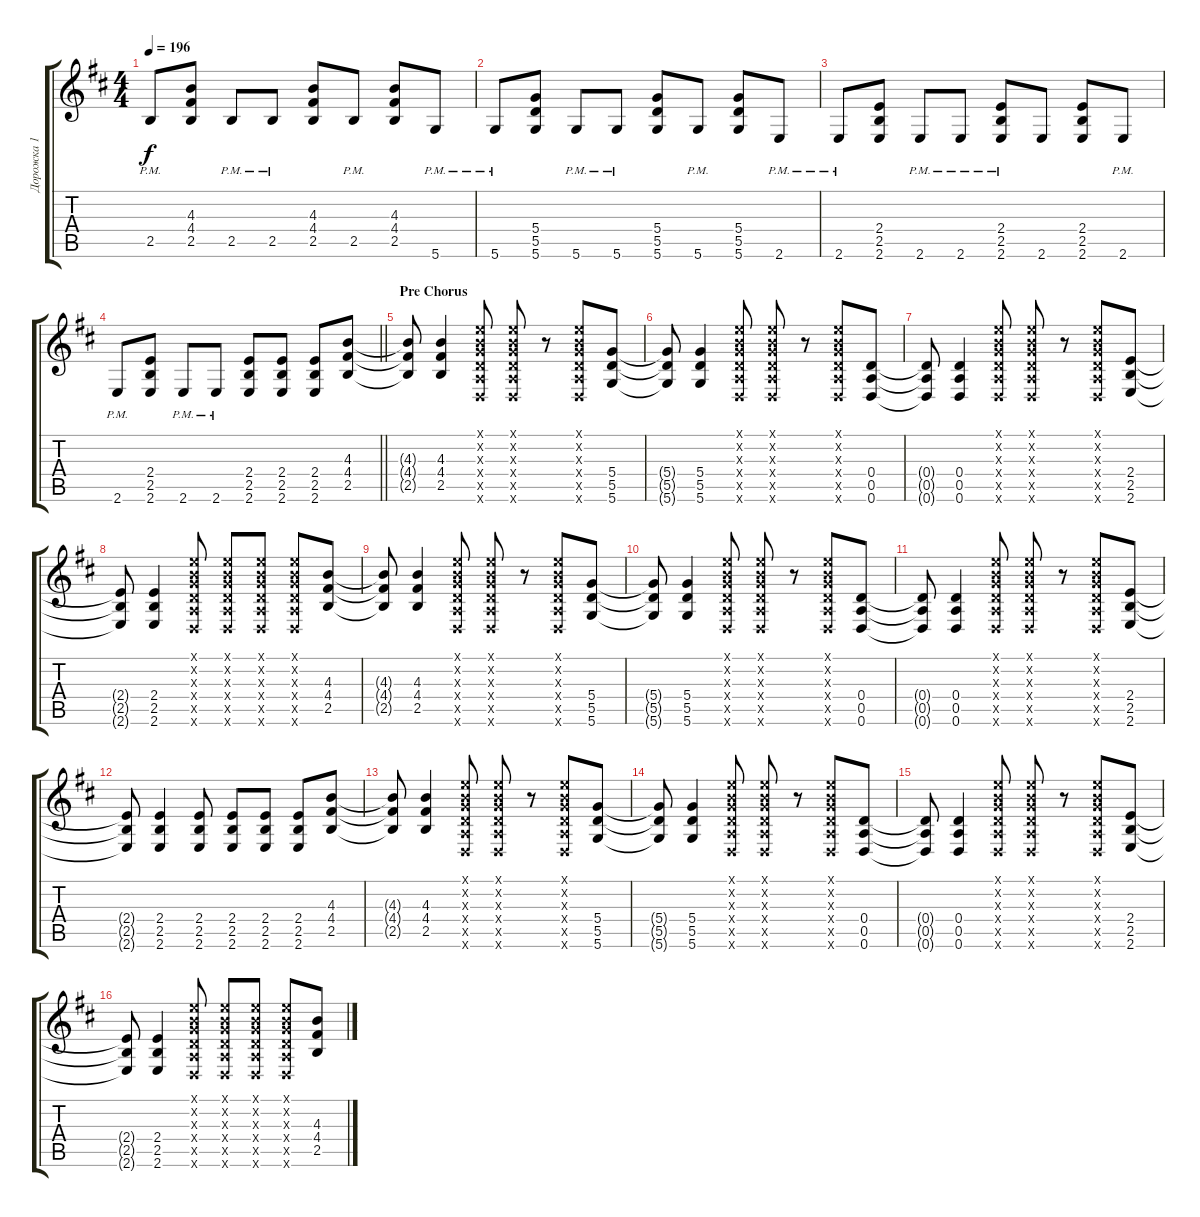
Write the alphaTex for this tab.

\track ("Дорожка 1" "Дорожка 1") {instrument distortionguitar}
\staff {score tabs}
\tuning (E4 B3 G3 D3 A2 D2) {hide}
\ts (4 4)
\tempo 196
\clef g2
\ks d
2.5{pm}.8{dy f} (4.3 4.4 2.5).8 2.5{pm}.8 2.5{pm}.8 (4.3 4.4 2.5).8 2.5{pm}.8 (4.3 4.4 2.5).8 5.6{pm}.8 |
5.6{pm}.8 (5.4 5.5 5.6).8 5.6{pm}.8 5.6{pm}.8 (5.4 5.5 5.6).8 5.6{pm}.8 (5.4 5.5 5.6).8 2.6{pm}.8 |
2.6{pm}.8 (2.4 2.5 2.6).8 2.6{pm}.8 2.6{pm}.8 (2.4 2.5 2.6{pm}).8 2.6.8 (2.4 2.5 2.6).8 2.6{pm}.8 |
\barLineRight lightlight
2.6{pm}.8 (2.4 2.5 2.6).8 2.6{pm}.8 2.6{pm}.8 (2.4 2.5 2.6).8 (2.4 2.5 2.6).8 (2.4 2.5 2.6).8 (4.3 4.4 2.5).8 |
\section ("" "Pre Chorus")
(4.3{t} 4.4{t} 2.5{t}).8 (4.3 4.4 2.5).4 (0.1{x} 0.2{x} 0.3{x} 0.4{x} 0.5{x} 0.6{x}).8 (0.1{x} 0.2{x} 0.3{x} 0.4{x} 0.5{x} 0.6{x}).8 r.8 (0.1{x} 0.2{x} 0.3{x} 0.4{x} 0.5{x} 0.6{x}).8 (5.4 5.5 5.6).8 |
(5.4{t} 5.5{t} 5.6{t}).8 (5.4 5.5 5.6).4 (0.1{x} 0.2{x} 0.3{x} 0.4{x} 0.5{x} 0.6{x}).8 (0.1{x} 0.2{x} 0.3{x} 0.4{x} 0.5{x} 0.6{x}).8 r.8 (0.1{x} 0.2{x} 0.3{x} 0.4{x} 0.5{x} 0.6{x}).8 (0.4 0.5 0.6).8 |
(0.4{t} 0.5{t} 0.6{t}).8 (0.4 0.5 0.6).4 (0.1{x} 0.2{x} 0.3{x} 0.4{x} 0.5{x} 0.6{x}).8 (0.1{x} 0.2{x} 0.3{x} 0.4{x} 0.5{x} 0.6{x}).8 r.8 (0.1{x} 0.2{x} 0.3{x} 0.4{x} 0.5{x} 0.6{x}).8 (2.4 2.5 2.6).8 |
(2.4{t} 2.5{t} 2.6{t}).8 (2.4 2.5 2.6).4 (0.1{x} 0.2{x} 0.3{x} 0.4{x} 0.5{x} 0.6{x}).8 (0.1{x} 0.2{x} 0.3{x} 0.4{x} 0.5{x} 0.6{x}).8 (0.1{x} 0.2{x} 0.3{x} 0.4{x} 0.5{x} 0.6{x}).8 (0.1{x} 0.2{x} 0.3{x} 0.4{x} 0.5{x} 0.6{x}).8 (4.3 4.4 2.5).8 |
(4.3{t} 4.4{t} 2.5{t}).8 (4.3 4.4 2.5).4 (0.1{x} 0.2{x} 0.3{x} 0.4{x} 0.5{x} 0.6{x}).8 (0.1{x} 0.2{x} 0.3{x} 0.4{x} 0.5{x} 0.6{x}).8 r.8 (0.1{x} 0.2{x} 0.3{x} 0.4{x} 0.5{x} 0.6{x}).8 (5.4 5.5 5.6).8 |
(5.4{t} 5.5{t} 5.6{t}).8 (5.4 5.5 5.6).4 (0.1{x} 0.2{x} 0.3{x} 0.4{x} 0.5{x} 0.6{x}).8 (0.1{x} 0.2{x} 0.3{x} 0.4{x} 0.5{x} 0.6{x}).8 r.8 (0.1{x} 0.2{x} 0.3{x} 0.4{x} 0.5{x} 0.6{x}).8 (0.4 0.5 0.6).8 |
(0.4{t} 0.5{t} 0.6{t}).8 (0.4 0.5 0.6).4 (0.1{x} 0.2{x} 0.3{x} 0.4{x} 0.5{x} 0.6{x}).8 (0.1{x} 0.2{x} 0.3{x} 0.4{x} 0.5{x} 0.6{x}).8 r.8 (0.1{x} 0.2{x} 0.3{x} 0.4{x} 0.5{x} 0.6{x}).8 (2.4 2.5 2.6).8 |
(2.4{t} 2.5{t} 2.6{t}).8 (2.4 2.5 2.6).4 (2.4 2.5 2.6).8 (2.4 2.5 2.6).8 (2.4 2.5 2.6).8 (2.4 2.5 2.6).8 (4.3 4.4 2.5).8 |
(4.3{t} 4.4{t} 2.5{t}).8 (4.3 4.4 2.5).4 (0.1{x} 0.2{x} 0.3{x} 0.4{x} 0.5{x} 0.6{x}).8 (0.1{x} 0.2{x} 0.3{x} 0.4{x} 0.5{x} 0.6{x}).8 r.8 (0.1{x} 0.2{x} 0.3{x} 0.4{x} 0.5{x} 0.6{x}).8 (5.4 5.5 5.6).8 |
(5.4{t} 5.5{t} 5.6{t}).8 (5.4 5.5 5.6).4 (0.1{x} 0.2{x} 0.3{x} 0.4{x} 0.5{x} 0.6{x}).8 (0.1{x} 0.2{x} 0.3{x} 0.4{x} 0.5{x} 0.6{x}).8 r.8 (0.1{x} 0.2{x} 0.3{x} 0.4{x} 0.5{x} 0.6{x}).8 (0.4 0.5 0.6).8 |
(0.4{t} 0.5{t} 0.6{t}).8 (0.4 0.5 0.6).4 (0.1{x} 0.2{x} 0.3{x} 0.4{x} 0.5{x} 0.6{x}).8 (0.1{x} 0.2{x} 0.3{x} 0.4{x} 0.5{x} 0.6{x}).8 r.8 (0.1{x} 0.2{x} 0.3{x} 0.4{x} 0.5{x} 0.6{x}).8 (2.4 2.5 2.6).8 |
(2.4{t} 2.5{t} 2.6{t}).8 (2.4 2.5 2.6).4 (0.1{x} 0.2{x} 0.3{x} 0.4{x} 0.5{x} 0.6{x}).8 (0.1{x} 0.2{x} 0.3{x} 0.4{x} 0.5{x} 0.6{x}).8 (0.1{x} 0.2{x} 0.3{x} 0.4{x} 0.5{x} 0.6{x}).8 (0.1{x} 0.2{x} 0.3{x} 0.4{x} 0.5{x} 0.6{x}).8 (4.3 4.4 2.5).8
